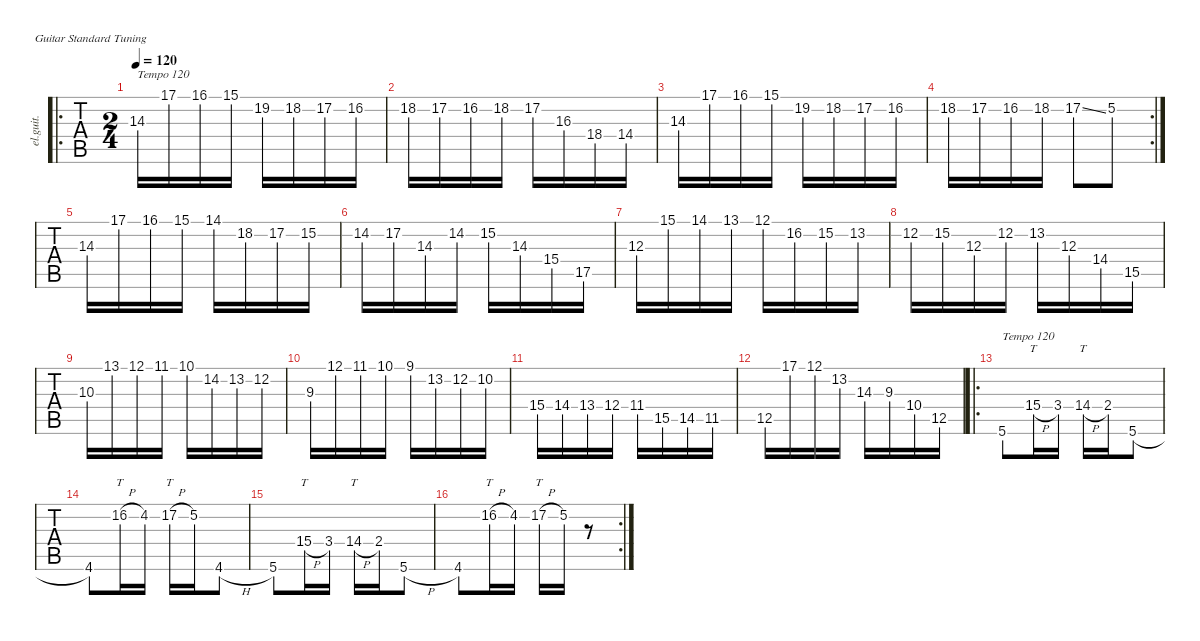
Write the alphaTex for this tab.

\defaultSystemsLayout 4
\hideDynamics
\bracketExtendMode nobrackets
\otherSystemsTrackNameOrientation horizontal
\track ("Guitar" "el.guit.") {instrument electricguitarclean}
\staff {tabs}
\tuning (E4 B3 G3 D3 A2 E2)
\ro
\ts (2 4)
\tempo 120
\clef g2
\ks c
14.3.16{txt "Tempo 120" dy f beam Down} 17.1.16{beam Down} 16.1{acc #}.16{beam Down} 15.1.16{beam Down} 19.2{acc #}.16{beam Down} 18.2.16{beam Down} 17.2.16{beam Down} 16.2{acc #}.16{beam Down} |
18.2.16{beam Down} 17.2.16{beam Down} 16.2{acc #}.16{beam Down} 18.2.16{beam Down} 17.2.16{beam Down} 16.3.16{beam Down} 18.4{acc #}.16{beam Down} 14.4.16{beam Down} |
14.3.16{beam Down} 17.1.16{beam Down} 16.1{acc #}.16{beam Down} 15.1.16{beam Down} 19.2{acc #}.16{beam Down} 18.2.16{beam Down} 17.2.16{beam Down} 16.2{acc #}.16{beam Down} |
\rc 2
18.2.16{beam Down} 17.2.16{beam Down} 16.2{acc #}.16{beam Down} 18.2.16{beam Down} 17.2{ss}.8{beam Down} 5.2.8{beam Down} |
14.3.16{beam Down} 17.1.16{beam Down} 16.1{acc #}.16{beam Down} 15.1.16{beam Down} 14.1{acc #}.16{beam Down} 18.2.16{beam Down} 17.2.16{beam Down} 15.2.16{beam Down} |
14.2{acc #}.16{beam Down} 17.2.16{beam Down} 14.3.16{beam Down} 14.2{acc #}.16{beam Down} 15.2.16{beam Down} 14.3.16{beam Down} 15.4.16{beam Down} 17.5.16{beam Down} |
12.3.16{beam Down} 15.1.16{beam Down} 14.1{acc #}.16{beam Down} 13.1.16{beam Down} 12.1.16{beam Down} 16.2{acc #}.16{beam Down} 15.2.16{beam Down} 13.2.16{beam Down} |
12.2.16{beam Down} 15.2.16{beam Down} 12.3.16{beam Down} 12.2.16{beam Down} 13.2.16{beam Down} 12.3.16{beam Down} 14.4.16{beam Down} 15.5.16{beam Down} |
10.3.16{beam Down} 13.1.16{beam Down} 12.1.16{beam Down} 11.1{acc #}.16{beam Down} 10.1.16{beam Down} 14.2{acc #}.16{beam Down} 13.2.16{beam Down} 12.2.16{beam Down} |
9.3.16{beam Down} 12.1.16{beam Down} 11.1{acc #}.16{beam Down} 10.1.16{beam Down} 9.1{acc #}.16{beam Down} 13.2.16{beam Down} 12.2.16{beam Down} 10.2.16{beam Down} |
15.4.16{beam Down} 14.4.16{beam Down} 13.4{acc #}.16{beam Down} 12.4.16{beam Down} 11.4{acc #}.16{beam Up} 15.5.16{beam Up} 14.5.16{beam Up} 11.5{acc #}.16{beam Up} |
12.5.16{beam Down} 17.1.16{beam Down} 12.1.16{beam Down} 13.2.16{beam Down} 14.3.16{beam Down} 9.3.16{beam Down} 10.4.16{beam Down} 12.5.16{beam Down} |
\ro
5.6.8{txt "Tempo 120" beam Up} 15.4{h}.16{tt beam Up} 3.4.16{beam Up} 14.4{h}.16{tt beam Up} 2.4.16{beam Up} 5.6{h}.8{beam Up} |
4.6{acc #}.8{beam Down} 16.2{h acc #}.16{tt beam Down} 4.2{acc #}.16{beam Down} 17.2{h}.16{tt beam Down} 5.2.16{beam Down} 4.6{h acc #}.8{beam Down} |
5.6.8{beam Up} 15.4{h}.16{tt beam Up} 3.4.16{beam Up} 14.4{h}.16{tt beam Up} 2.4.16{beam Up} 5.6{h}.8{beam Up} |
\rc 2
4.6{acc #}.8{beam Down} 16.2{h acc #}.16{tt beam Down} 4.2{acc #}.16{beam Down} 17.2{h}.16{tt beam Down} 5.2.16{beam Down} r.8{beam Down}
